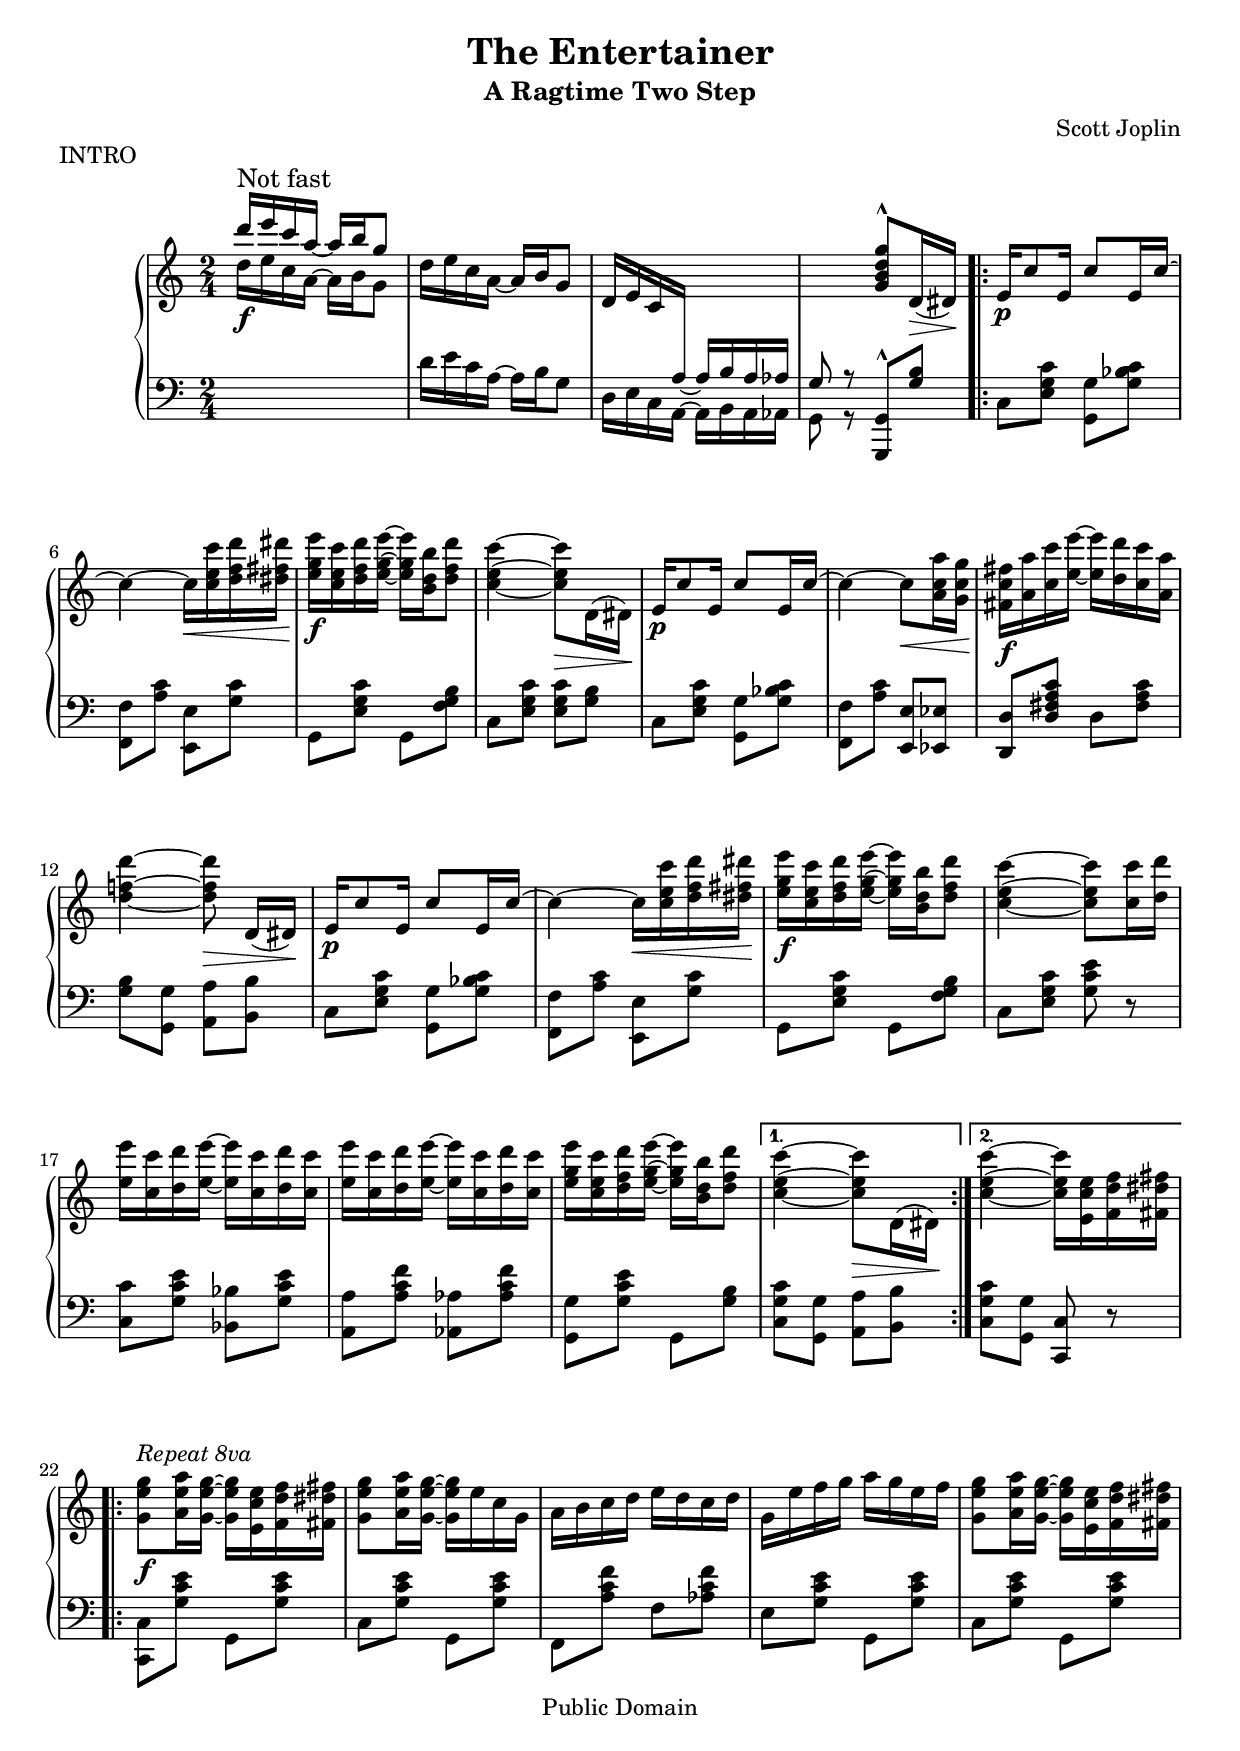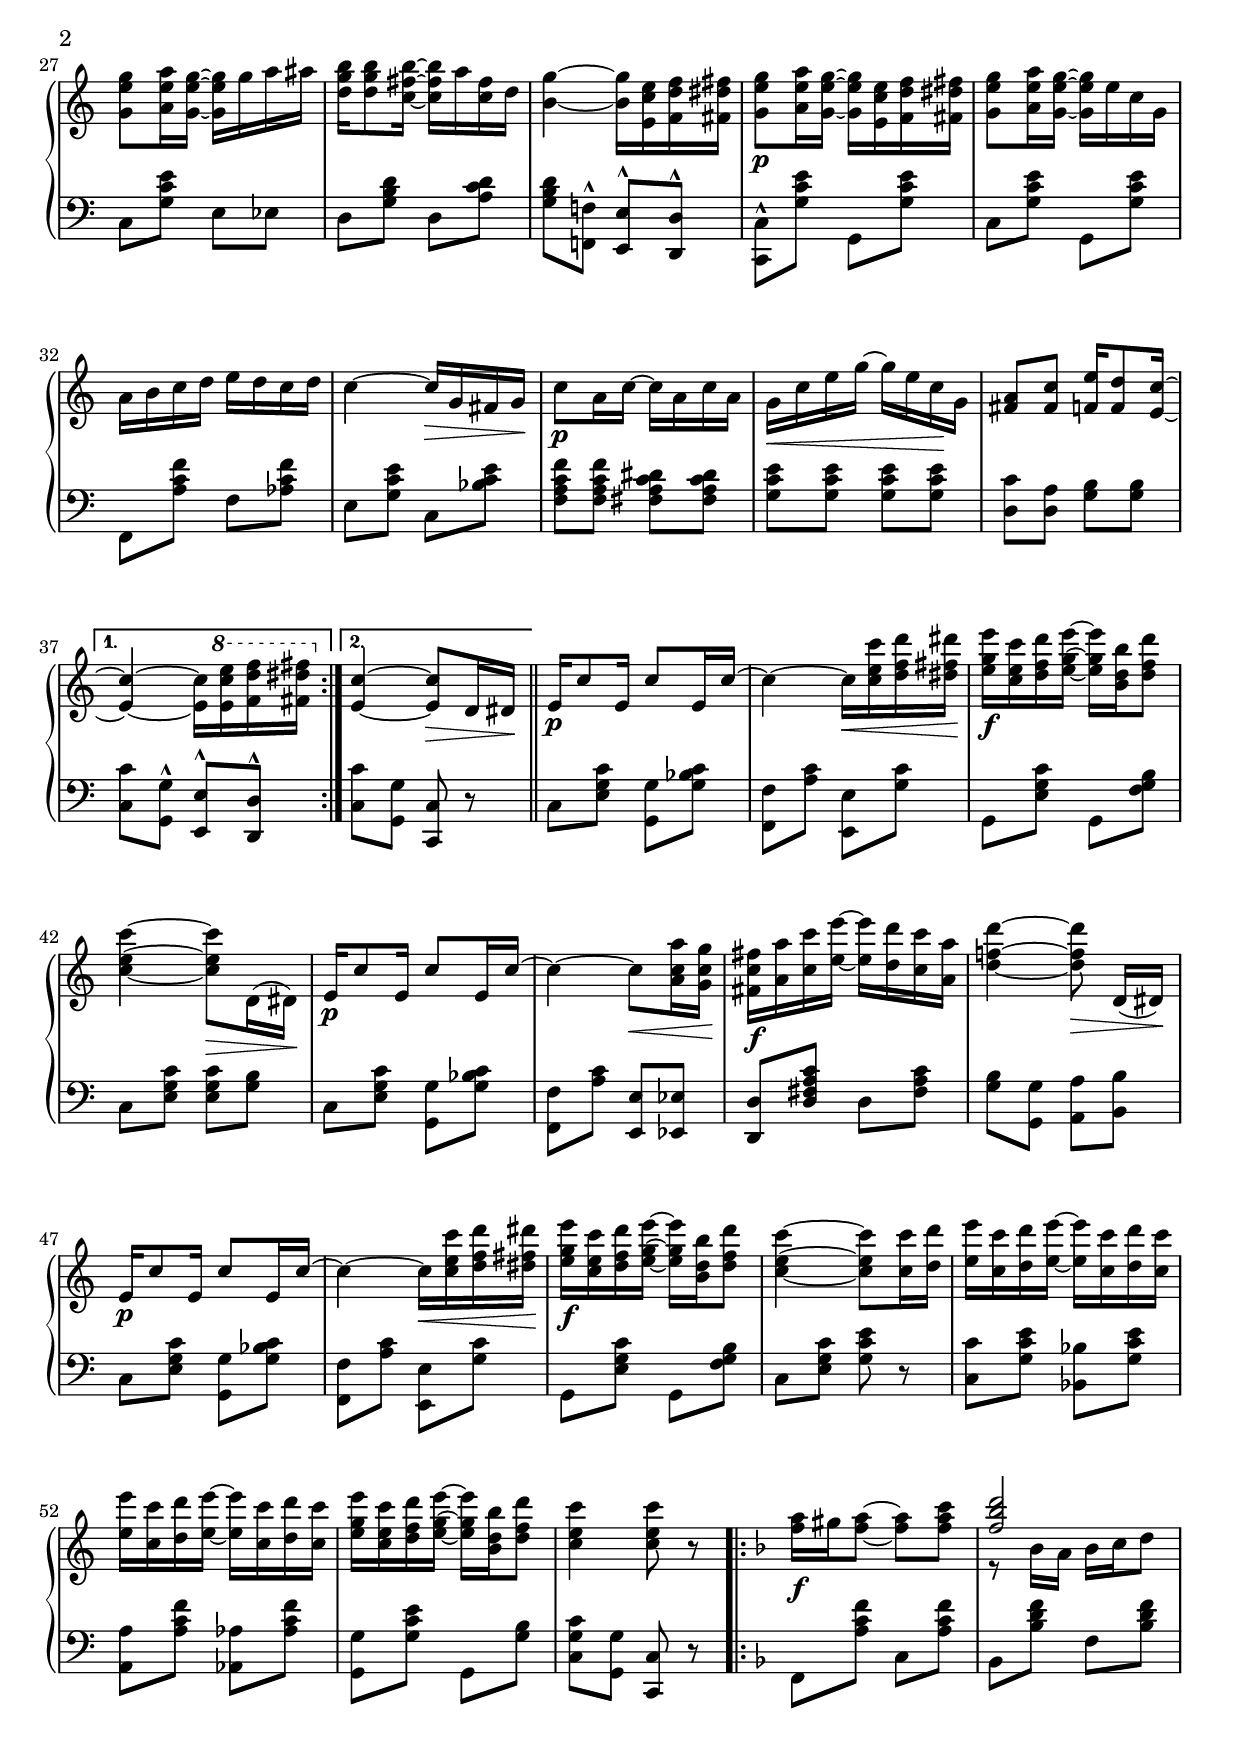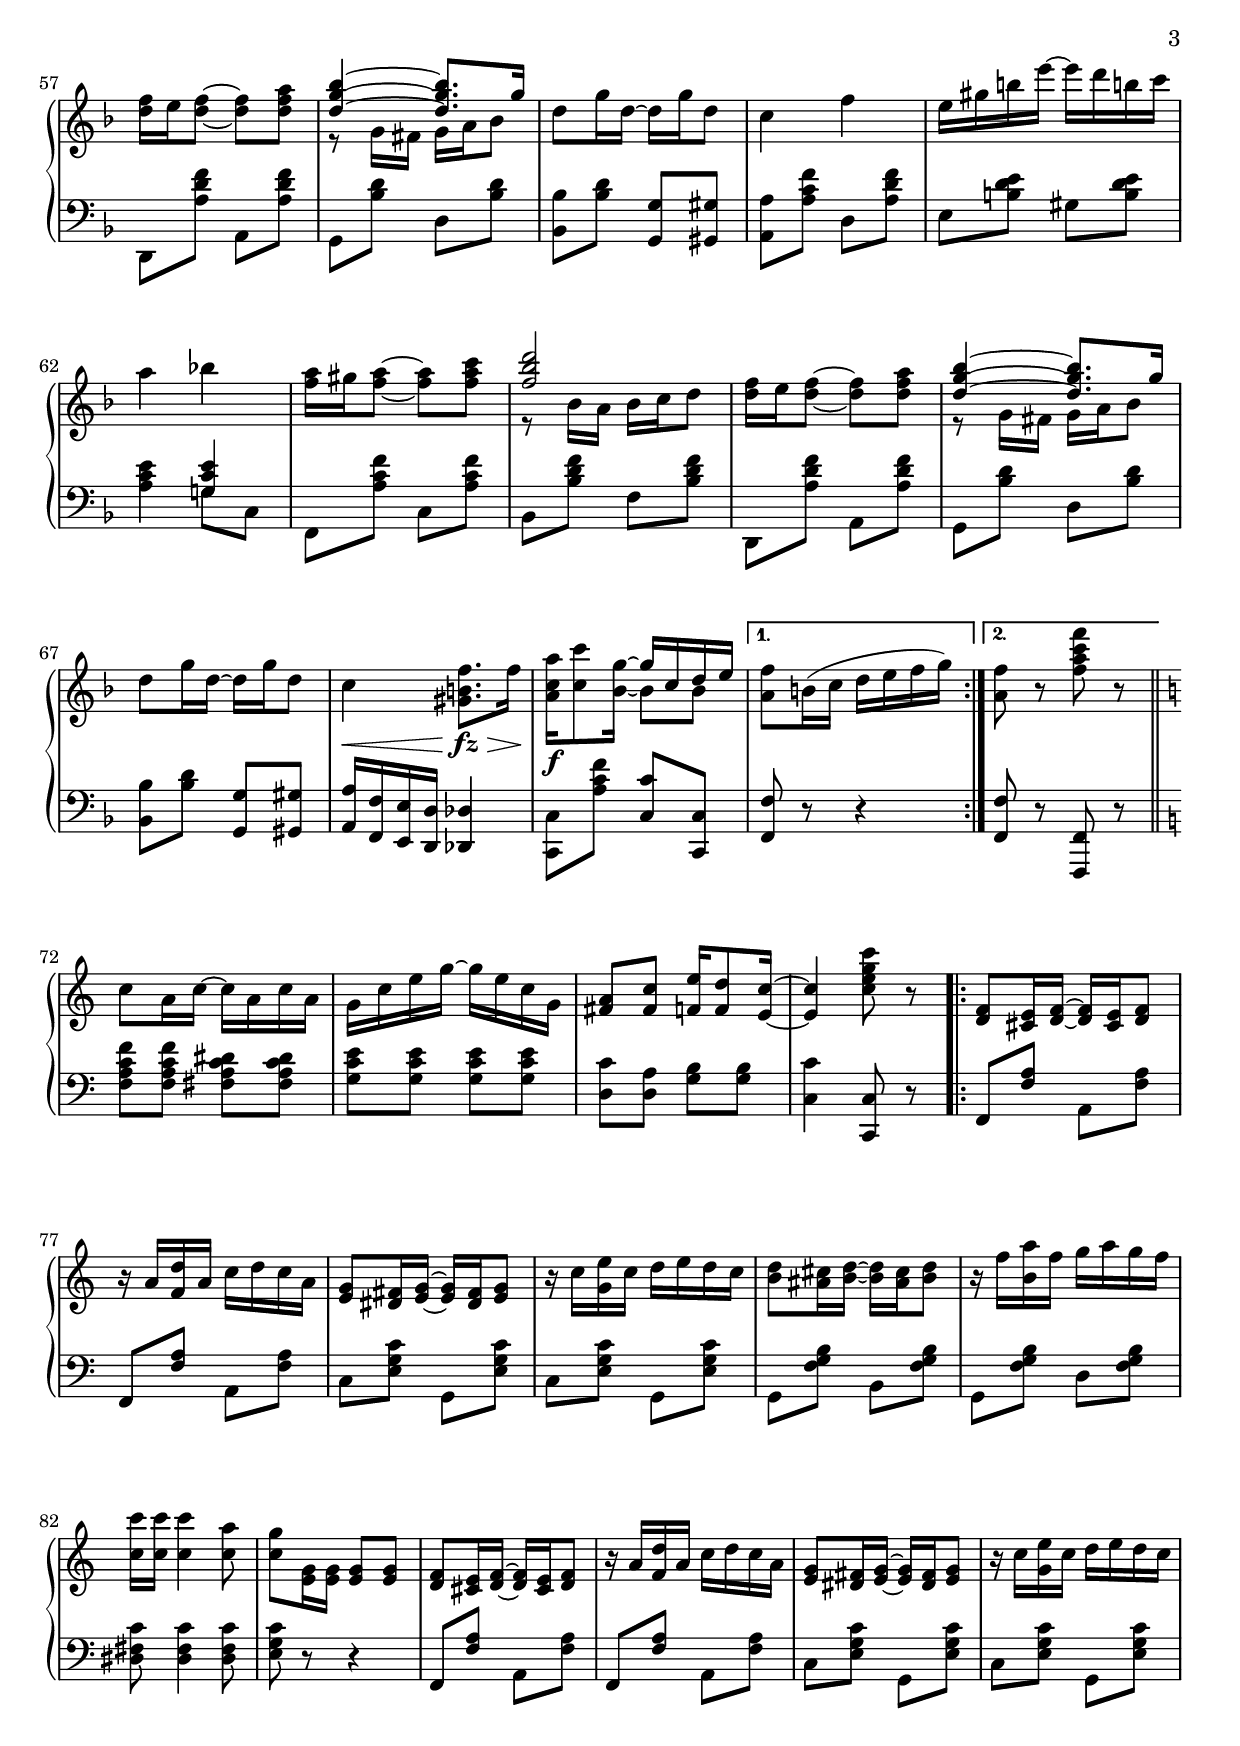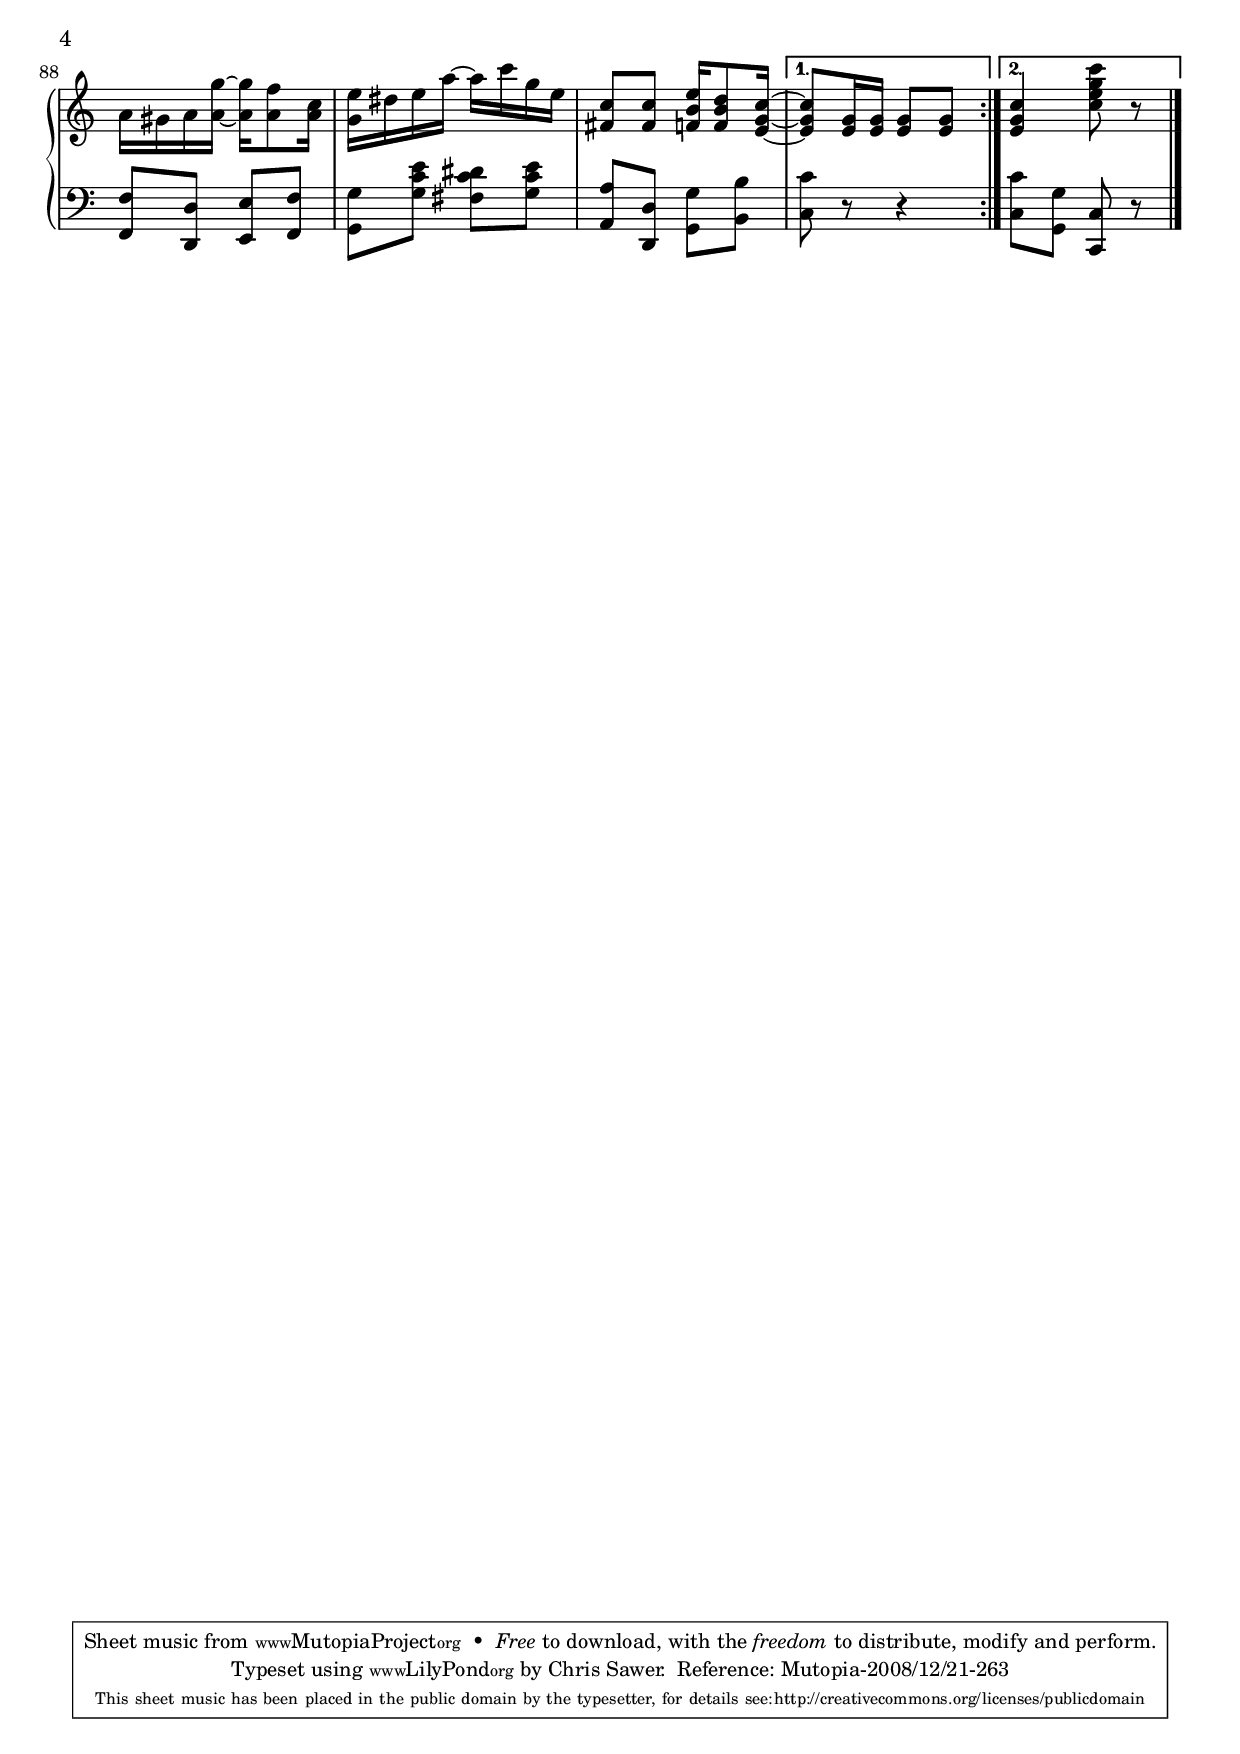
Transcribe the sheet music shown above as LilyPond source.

\version "2.19.32"

\header {
  title = "The Entertainer"
  subtitle = "A Ragtime Two Step"
  composer = "Scott Joplin"
  piece = "INTRO"

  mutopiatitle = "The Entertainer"
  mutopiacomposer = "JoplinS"
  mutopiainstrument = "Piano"
  date = "c. 1902"
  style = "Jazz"
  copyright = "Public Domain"
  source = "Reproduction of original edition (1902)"

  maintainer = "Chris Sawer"
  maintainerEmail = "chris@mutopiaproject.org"
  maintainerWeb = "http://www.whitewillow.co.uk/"

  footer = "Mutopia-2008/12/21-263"
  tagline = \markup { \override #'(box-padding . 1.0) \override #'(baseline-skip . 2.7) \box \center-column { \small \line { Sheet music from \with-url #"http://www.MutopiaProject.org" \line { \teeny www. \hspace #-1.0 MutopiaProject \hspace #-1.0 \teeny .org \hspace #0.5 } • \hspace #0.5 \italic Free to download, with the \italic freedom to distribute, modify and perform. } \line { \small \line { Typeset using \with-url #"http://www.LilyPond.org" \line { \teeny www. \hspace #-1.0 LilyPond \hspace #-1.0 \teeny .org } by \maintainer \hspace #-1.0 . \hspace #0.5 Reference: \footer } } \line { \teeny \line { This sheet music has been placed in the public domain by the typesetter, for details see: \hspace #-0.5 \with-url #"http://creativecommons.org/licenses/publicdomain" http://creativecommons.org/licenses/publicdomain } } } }
}

blanknotes = {
  \override NoteHead.transparent = ##t
  \override Stem.transparent = ##t
}
unblanknotes = {
  \revert NoteHead.transparent
  \revert Stem.transparent
}

top = \relative c' {
  \override TextScript.padding = #2

  \key c \major
  \time 2/4
  \clef treble

  \stemUp
  d''16^\markup {\large "Not fast"} e c a ~ a b g8 | %1
  \stemNeutral
  d16 e c a ~ a b g8 |
  \stemUp
  d16 e c
  \change Staff = "down"
  a ~ a b a as |
  g8
  \once \override Rest.direction = #UP
  r
  \change Staff = "up"
  \stemNeutral
  <g'' d b g>^^ d,16(\> dis)\! |

  \repeat volta 2 {
    e16\p c'8 e,16 c'8 e,16 c' ~ | %5
    c4 ~ c16\< <c' e, c> <d f, d> <dis fis, dis>\! |
    <e g, e>\f <c e, c> <d f, d> <e g, e> ~ <e g, e> <b d, b> <d f, d>8 |
    <c e, c>4 ~ <c e, c>8\> d,,16( dis)\! |
    e16\p c'8 e,16 c'8 e,16 c' ~ | %9
    c4 ~ c8\< <a' c, a>16 <g c, g>\! |
    <fis c fis,>16\f <a a,> <c c,> <e e,> ~ <e e,> <d d,> <c c,> <a a,> |
    <d f,! d>4 ~ <d f, d>8\> d,,16([ dis)]\! |
    e16\p c'8 e,16 c'8 e,16 c' ~ | %13
    c4 ~ c16\< <c' e, c> <d f, d> <dis fis, dis>\! |
    <e g, e>\f <c e, c> <d f, d> <e g, e> ~ <e g, e> <b d, b> <d f, d>8 |
    <c e, c>4 ~ <c e, c>8 <c c,>16 <d d,> |
    <e e,> <c c,> <d d,> <e e,> ~ <e e,> <c c,> <d d,> <c c,> |      %17
    <e e,> <c c,> <d d,> <e e,> ~ <e e,> <c c,> <d d,> <c c,> |
    <e g, e> <c e, c> <d f, d> <e g, e> ~ <e g, e> <b d, b> <d f, d>8 |
  } \alternative {
    {
      <c e, c>4 ~ <c e, c>8\> d,,16( dis)\!
    }
    { <c'' e, c>4 ~ <c e, c>16 <e, c e,> <f d f,> <fis dis fis,> }    %21
  }

  \break

  \repeat volta 2 {
    <g e g,>8^\markup \italic "Repeat 8va" \f <a e a,>16 <g e g,> ~ <g e g,> <e c e,> <f d f,> <fis dis fis,> |
    <g e g,>8 <a e a,>16 <g e g,> ~ <g e g,> e c g |
    a b c d e d c d |
    g, e' f g a g e f | %25
    <g e g,>8 <a e a,>16 <g e g,> ~ <g e g,> <e c e,> <f d f,> <fis dis fis,> |
    <g e g,>8 <a e a,>16 <g e g,> ~ <g e g,> g a ais |
    <b g d> <b g d>8 <b fis c>16 ~ <b fis c> a <fis c> d |
    <g b,>4 ~ <g b,>16 <e c e,> <f d f,> <fis dis fis,> | %29
    <g e g,>8\p <a e a,>16 <g e g,> ~ <g e g,> <e c e,> <f d f,> <fis dis fis,> |
    <g e g,>8 <a e a,>16 <g e g,> ~ <g e g,> e c g |
    a b c d e d c d |
    c4 ~ c16\> g fis g\! | %33
    c8\p a16 c ~ c a c a |
    g\< c e g ~ g e c\! g |
    <a fis>8 <c fis,> <e f,>16 <d f,>8 <c e,>16 ~ |
  } \alternative {
    { <c e,>4 ~ <c e,>16 \ottava #1 <e' c e,> <f d f,> <fis dis fis,> \ottava #0 } %37
    { <c, e,>4 ~ <c e,>8\> d,16 dis\! }
  }

  \bar "||"

  e16\p c'8 e,16 c'8 e,16 c' ~ |
  c4 ~ c16\< <c' e, c> <d f, d> <dis fis, dis>\! |
  <e g, e>\f <c e, c> <d f, d> <e g, e> ~ <e g, e> <b d, b> <d f, d>8 | %41
  <c e, c>4 ~ <c e, c>8\> d,,16( dis)\! |
  e16\p c'8 e,16 c'8 e,16 c' ~ |
  c4 ~ c8\< <a' c, a>16 <g c, g>\! |
  <fis c fis,>16\f <a a,> <c c,> <e e,> ~ <e e,> <d d,> <c c,> <a a,> | %45
  <d f,! d>4 ~ <d f, d>8\> d,,16([ dis)]\! |
  e16\p c'8 e,16 c'8 e,16 c' ~ |
  c4 ~ c16\< <c' e, c> <d f, d> <dis fis, dis>\! |
  <e g, e>\f <c e, c> <d f, d> <e g, e> ~ <e g, e> <b d, b> <d f, d>8 | %49
  <c e, c>4 ~ <c e, c>8 <c c,>16 <d d,> |
  <e e,> <c c,> <d d,> <e e,> ~ <e e,> <c c,> <d d,> <c c,> |
  <e e,> <c c,> <d d,> <e e,> ~ <e e,> <c c,> <d d,> <c c,> |
  <e g, e> <c e, c> <d f, d> <e g, e> ~ <e g, e> <b d, b> <d f, d>8 | %53
  <c e, c>4 <c e, c>8 r |

  \key f \major

  \repeat volta 2 {
    <a f>16\f gis <a f>8 ~ <a f> <c a f> |
    << { <d bes f>2 } \\ { r8 bes,16 a bes c d8 } >> |
    <f d>16 e <f d>8 ~ <f d> <a f d> | %57
    << { <bes g d>4 ~ <bes g d>8. g16 } \\ { r8 g,16 fis g a bes8 } >> |
    d8 g16 d ~ d g d8 |
    c4 f |
    e16 gis b e ~ e d b! c | %61
    a4 bes! |
    <a f>16 gis <a f>8 ~ <a f> <c a f> |
    << { <d bes f>2 } \\ { r8 bes,16 a bes c d8 } >> |
    <f d>16 e <f d>8 ~ <f d> <a f d> | %65
    << { <bes g d>4 ~ <bes g d>8. g16 } \\ { r8 g,16 fis g a bes8 } >> |
    d8 g16 d ~ d g d8 |
    c4\< <f b, gis>8.\fz\!\> f16\! |
    <<
      { \stemDown <a c, a>16\f <c c,>8 <g bes,>16 ~ \stemUp g c, d e }
      \\ { s8. \blanknotes bes4*1/4 ~ \unblanknotes bes8 bes }
    >> | %69 - slight kludge
  } \alternative {
    { <f' a,>8 b,16( c d e f g) }
    { <f a,>8 r <f' c a f> r }
  }

  \key c \major
  \bar "||"

  \break

  c,8 a16 c ~ c a c a |
  g c e g ~ g e c g | %73
  <a fis>8 <c fis,> <e f,>16 <d f,>8 <c e,>16 ~ |
  <c e,>4 <c' g e c>8 r |

  \repeat volta 2 {
    <f,, d> <e cis>16 <f d> ~ <f d> <e cis> <f d>8 |
    r16 a <d f,> a c d c a | %77
    <g e>8 <fis dis>16 <g e> ~ <g e> <fis dis> <g e>8 |
    r16 c <e g,> c d e d c |
    <d b>8 <cis ais>16 <d b> ~ <d b> <cis ais> <d b>8 |
    r16 f <a b,> f g a g f | %81
    <c' c,> <c c,> <c c,>4 <a c,>8 |
    <g c,> <g, e>16 <g e> <g e>8 <g e> |
    <f d> <e cis>16 <f d> ~ <f d> <e cis> <f d>8 |
    r16 a <d f,> a c d c a | %85
    <g e>8 <fis dis>16 <g e> ~ <g e> <fis dis> <g e>8 |
    r16 c <e g,> c d e d c |
    a gis a <g' a,> ~ <g a,> <f a,>8 <c a>16 |
    <e g,> dis e a ~ a c g e | %89
    <c fis,>8 <c fis,> <e b f>16 <d b f>8 <c g e>16 ~ |
  } \alternative {
    { <c g e>8 <g e>16 <g e> <g e>8 <g e> }
    { <c g e>4 <c' g e c>8 r }
  }
  \bar "|."
}

bottom = \relative c {
  \key c \major
  \time 2/4
  \clef bass
  \change Staff = "up"
  \stemDown
  d''16 \f e c a ~ a b g8 | %1
  \stemNeutral
  \change Staff = "down"
  d16 e c a ~ a b g8 |
  \stemDown
  d16 e c a ~ a b a as |
  g8
  \once \override Rest.direction = #DOWN
  r
  \stemUp <g g,>^^ <b' g>

  \stemNeutral
  \repeat volta 2 {
    c, <c' g e> <g g,> <c bes g> | %5
    <f, f,> <c' a> <e, e,> <c' g> |
    g, <c' g e> g, <b' g f> |
    c, <c' g e> <c g e> <b g> |
    c, <c' g e> <g g,> <c bes g> | %9
    <f, f,> <c' a> <e, e,> <es es,> |
    <d d,> <c' a fis d> d, <c' a fis> |
    <b g> <g g,> <a a,> <b b,> |
    c, <c' g e> <g g,> <c bes g> | %13
    <f, f,> <c' a> <e, e,> <c' g> |
    g, <c' g e> g, <b' g f> |
    c, <c' g e> <e c g> r |
    <c c,> <e c g> <bes bes,> <e c g> | %17
    <a, a,> <f' c a> <as, as,> <f' c as> |
    <g, g,> <e' c g> g,, <b' g> |
  } \alternative {
    { <c g c,> <g g,> <a a,> <b b,> }
    { <c g c,> <g g,> <c, c,> r } %21
  }

  \repeat volta 2 {
    <c c,> <e' c g> g,, <e'' c g> |
    c, <e' c g> g,, <e'' c g> |
    f,, <f'' c a> f, <f' c as> |
    e, <e' c g> g,, <e'' c g> | %25
    c, <e' c g> g,, <e'' c g> |
    c, <e' c g> e, es |
    d <d' b g> d, <d' c a> |
    <d b g> <f,! f,!>^^ <e e,>^^ <d d,>^^ | %29
    <c c,>^^ <e' c g> g,, <e'' c g> |
    c, <e' c g> g,, <e'' c g> |
    f,, <f'' c a> f, <f' c as> |
    e, <e' c g> c, <e' c bes> | %33
    <f c a f> <f c a f> <dis c a fis> <dis c a fis> |
    <e c g> <e c g> <e c g> <e c g> |
    <c d,> <a d,> <b g> <b g> |
  } \alternative {
    { <c c,> <g g,>^^ <e e,>^^ <d d,>^^ } %37
    { <c' c,> <g g,> <c, c,> r }
  }

  \bar "||"

  c <c' g e> <g g,> <c bes g> |
  <f, f,> <c' a> <e, e,> <c' g> |
  g, <c' g e> g, <b' g f> | %41
  c, <c' g e> <c g e> <b g> |
  c, <c' g e> <g g,> <c bes g> |
  <f, f,> <c' a> <e, e,> <es es,> |
  <d d,> <c' a fis d> d, <c' a fis> | %45
  <b g> <g g,> <a a,> <b b,> |
  c, <c' g e> <g g,> <c bes g> |
  <f, f,> <c' a> <e, e,> <c' g> |
  g, <c' g e> g, <b' g f> | %49
  c, <c' g e> <e c g> r |
  <c c,> <e c g> <bes bes,> <e c g> |
  <a, a,> <f' c a> <as, as,> <f' c as> |
  <g, g,> <e' c g> g,, <b' g> | %53
  <c g c,> <g g,> <c, c,> r |

  \key f \major

  \repeat volta 2 {
    f, <f'' c a> c, <f' c a> |
    bes,, <f'' d bes> f, <f' d bes> |
    d,, <f'' d a> a,, <f'' d a> | %57
    g,, <d'' bes> d, <d' bes> |
    <bes bes,> <d bes> <g, g,> <gis gis,> |
    <a a,> <f' c a> d, <f' d a> |
    e, <e' d b> gis, <e' d b> | %61
    <e c a>4 << { <e c g!> } \\ { g,8 c, } >> |
    f,8 <f'' c a> c, <f' c a> |
    bes,, <f'' d bes> f, <f' d bes> |
    d,, <f'' d a> a,, <f'' d a> | %65
    g,, <d'' bes> d, <d' bes> |
    <bes bes,> <d bes> <g, g,> <gis gis,> |
    <a a,>16 <f f,> <e e,> <d d,> <des des,>4 |
    <c c,>8 <f' c a> <c c,> <c, c,> | %69
  } \alternative {
    { <f f,> r r4 }
    { <f f,>8 r <f, f,> r }
  }

  \key c \major
  \bar "||"

  <f'' c a f> <f c a f> <dis c a fis> <dis c a fis> |
  <e c g> <e c g> <e c g> <e c g> | %73
  <c d,> <a d,> <b g> <b g> |
  <c c,>4 <c, c,>8 r |

  \repeat volta 2 {
    f, <a' f> a, <a' f> |
    f, <a' f> a, <a' f> | %77
    c, <c' g e> g, <c' g e> |
    c, <c' g e> g, <c' g e> |
    g, <b' g f> b, <b' g f> |
    g, <b' g f> d, <b' g f> | %81
    <c fis, dis> <c fis, dis>4 <c fis, dis>8 |
    <c g e> r r4 |
    f,,8 <a' f> a, <a' f> |
    f, <a' f> a, <a' f> | %85
    c, <c' g e> g, <c' g e> |
    c, <c' g e> g, <c' g e> |
    <f, f,> <d d,> <e e,> <f f,> |
    <g g,> <e' c g> <dis c fis,> <e c g> | %89
    <a, a,> <d, d,> <g g,> <b b,> |
  } \alternative {
    { <c c,> r r4 }
    { <c c,>8 <g g,> <c, c,> r }
  }
  \bar "|."
}

\score {
  \new PianoStaff <<
    \new Staff = "up" \top
    \new Staff = "down" \bottom
  >>

  \layout {}
}

\score {
  \context PianoStaff <<
    \context Staff = "up"
    \unfoldRepeats \top
    \context Staff = "down"
    \unfoldRepeats \bottom
  >>

  \midi {
    \tempo 4 = 72
    \context {
      \Voice
      \remove Dynamic_performer
    }
  }
}
